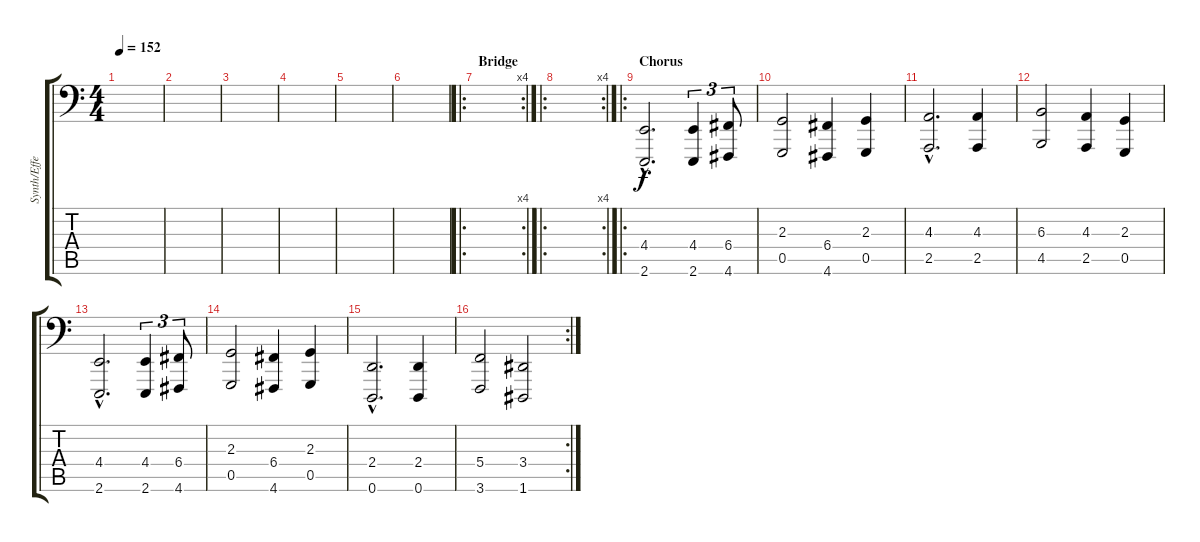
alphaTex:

\track ("Synth/Effects" "Synth/Effe") {instrument stringensemble1}
\staff {score tabs}
\tuning (D3 A2 F2 C2 G1 D1) {hide}
\ts (4 4)
\tempo 152
\clef f4
\ks c
|
|
|
|
|
|
\ro
\rc 4
\section ("" "Bridge")
|
\ro
\rc 4
|
\ro
\section ("" "Chorus")
(4.4{hac} 2.6{hac}).2{d volume 13 balance 8 instrument contrabass} (4.4 2.6).4{tu (3 2)} (6.4 4.6).8{tu (3 2)} |
(2.3 0.5).2 (6.4 4.6).4 (2.3 0.5).4 |
(4.3{hac} 2.5{hac}).2{d} (4.3 2.5).4 |
(6.3 4.5).2 (4.3 2.5).4 (2.3 0.5).4 |
(4.4{hac} 2.6{hac}).2{d} (4.4 2.6).4{tu (3 2)} (6.4 4.6).8{tu (3 2)} |
(2.3 0.5).2 (6.4 4.6).4 (2.3 0.5).4 |
(2.4{hac} 0.6{hac}).2{d} (2.4 0.6).4 |
\rc 2
(5.4 3.6).2 (3.4 1.6).2
